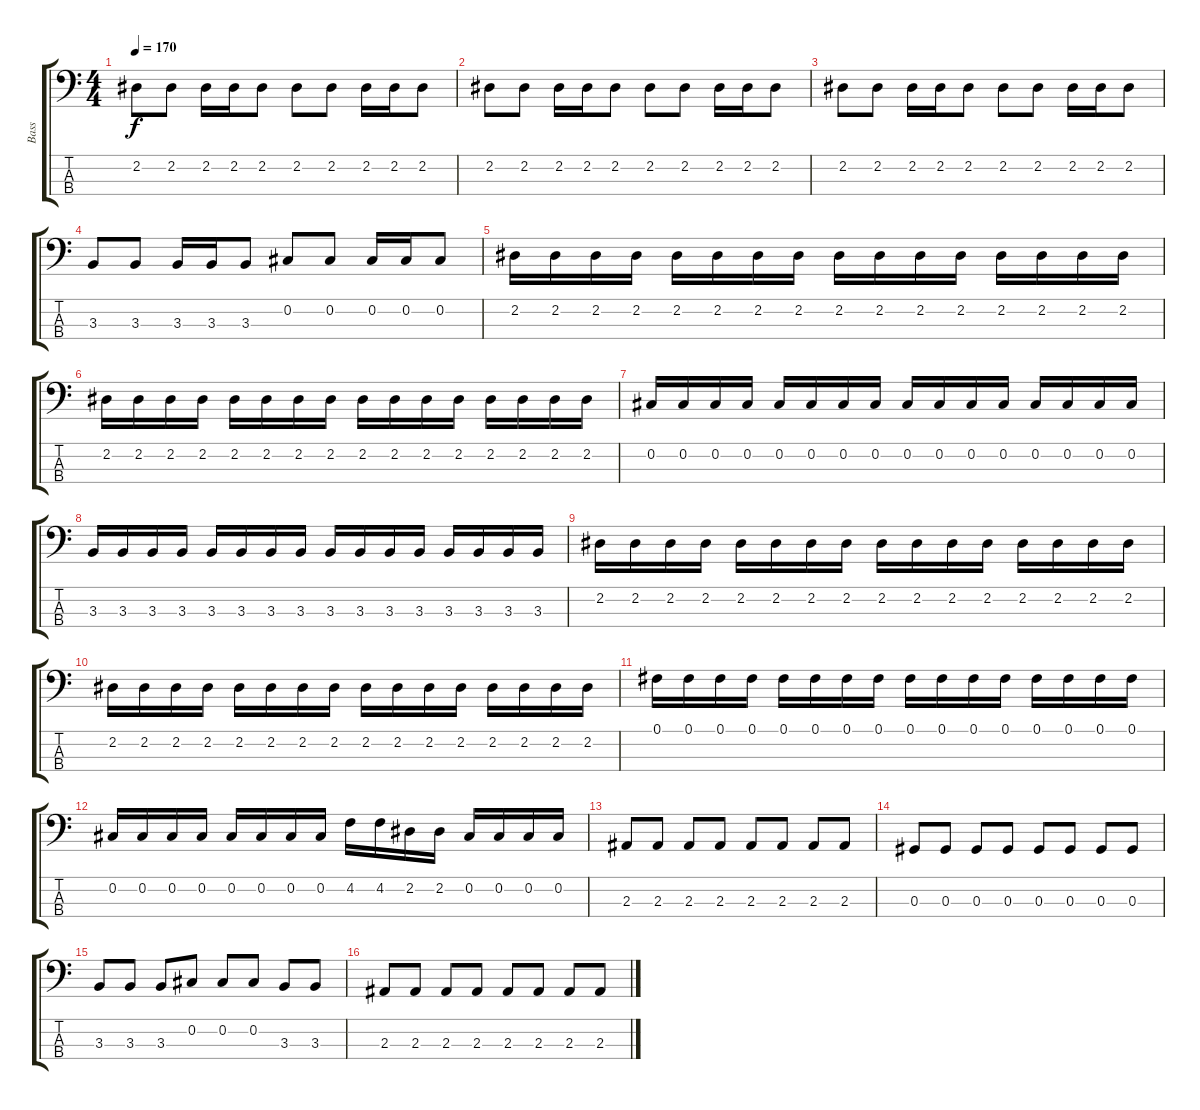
\track ("Bass" "Bass") {instrument electricbasspick}
\staff {score tabs}
\tuning (Gb2 Db2 Ab1 Eb1) {hide}
\ts (4 4)
\tempo 170
\clef f4
\ks c
2.2.8{dy f} 2.2.8 2.2.16 2.2.16 2.2.8 2.2.8 2.2.8 2.2.16 2.2.16 2.2.8 |
2.2.8 2.2.8 2.2.16 2.2.16 2.2.8 2.2.8 2.2.8 2.2.16 2.2.16 2.2.8 |
2.2.8 2.2.8 2.2.16 2.2.16 2.2.8 2.2.8 2.2.8 2.2.16 2.2.16 2.2.8 |
3.3.8 3.3.8 3.3.16 3.3.16 3.3.8 0.2.8 0.2.8 0.2.16 0.2.16 0.2.8 |
2.2.16 2.2.16 2.2.16 2.2.16 2.2.16 2.2.16 2.2.16 2.2.16 2.2.16 2.2.16 2.2.16 2.2.16 2.2.16 2.2.16 2.2.16 2.2.16 |
2.2.16 2.2.16 2.2.16 2.2.16 2.2.16 2.2.16 2.2.16 2.2.16 2.2.16 2.2.16 2.2.16 2.2.16 2.2.16 2.2.16 2.2.16 2.2.16 |
0.2.16 0.2.16 0.2.16 0.2.16 0.2.16 0.2.16 0.2.16 0.2.16 0.2.16 0.2.16 0.2.16 0.2.16 0.2.16 0.2.16 0.2.16 0.2.16 |
3.3.16 3.3.16 3.3.16 3.3.16 3.3.16 3.3.16 3.3.16 3.3.16 3.3.16 3.3.16 3.3.16 3.3.16 3.3.16 3.3.16 3.3.16 3.3.16 |
2.2.16 2.2.16 2.2.16 2.2.16 2.2.16 2.2.16 2.2.16 2.2.16 2.2.16 2.2.16 2.2.16 2.2.16 2.2.16 2.2.16 2.2.16 2.2.16 |
2.2.16 2.2.16 2.2.16 2.2.16 2.2.16 2.2.16 2.2.16 2.2.16 2.2.16 2.2.16 2.2.16 2.2.16 2.2.16 2.2.16 2.2.16 2.2.16 |
0.1.16 0.1.16 0.1.16 0.1.16 0.1.16 0.1.16 0.1.16 0.1.16 0.1.16 0.1.16 0.1.16 0.1.16 0.1.16 0.1.16 0.1.16 0.1.16 |
0.2.16 0.2.16 0.2.16 0.2.16 0.2.16 0.2.16 0.2.16 0.2.16 4.2.16 4.2.16 2.2.16 2.2.16 0.2.16 0.2.16 0.2.16 0.2.16 |
2.3.8 2.3.8 2.3.8 2.3.8 2.3.8 2.3.8 2.3.8 2.3.8 |
0.3.8 0.3.8 0.3.8 0.3.8 0.3.8 0.3.8 0.3.8 0.3.8 |
3.3.8 3.3.8 3.3.8 0.2.8 0.2.8 0.2.8 3.3.8 3.3.8 |
2.3.8 2.3.8 2.3.8 2.3.8 2.3.8 2.3.8 2.3.8 2.3.8
